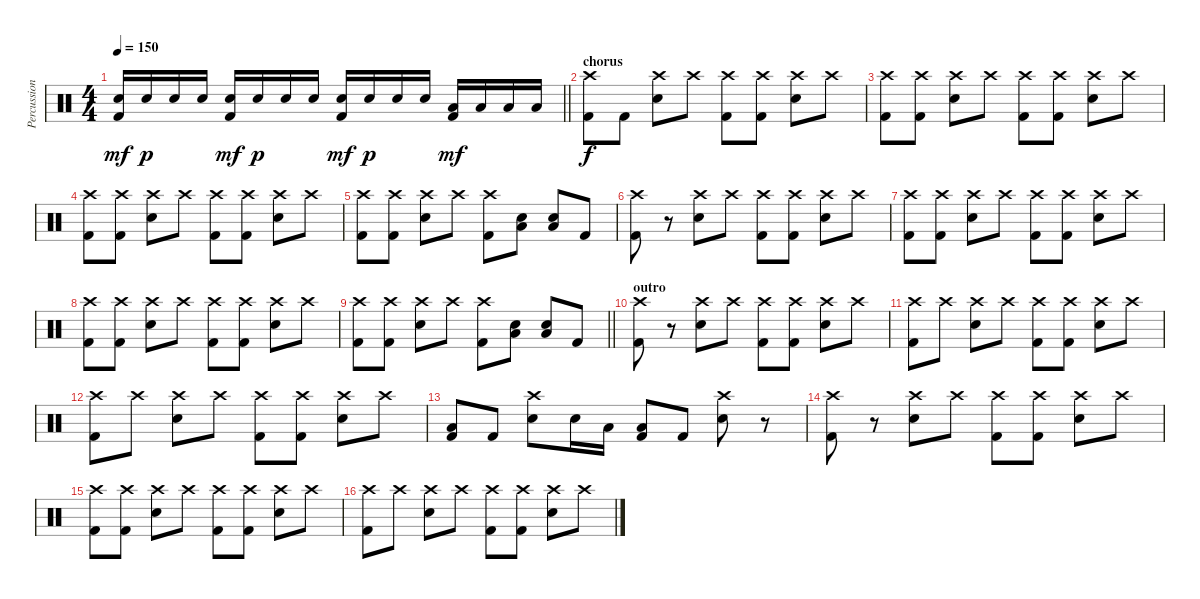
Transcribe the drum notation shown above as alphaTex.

\track ("Percussions" "Percussion") {instrument percussion}
\staff {score}
\articulation defaults
\ts (4 4)
\tempo 150
\clef neutral
\barLineRight lightlight
\ks c
("Snare (hit) 2" "Kick (hit) 2").16{dy mf} "Snare (hit) 2".16{dy p} "Snare (hit) 2".16 "Snare (hit) 2".16 ("Snare (hit) 2" "Kick (hit) 2").16{dy mf} "Snare (hit) 2".16{dy p} "Snare (hit) 2".16 "Snare (hit) 2".16 ("Snare (hit) 2" "Kick (hit) 2").16{dy mf} "Snare (hit) 2".16{dy p} "Snare (hit) 2".16 "Snare (hit) 2".16 ("Low Tom (hit)" "Kick (hit) 2").16{dy mf} "Low Tom (hit)".16 "Low Floor Tom (hit)".16 "Low Floor Tom (hit)".16 |
\section ("" "chorus")
("Crash high (hit)" "Kick (hit) 2").8{dy f} "Kick (hit) 2".8 ("Crash high (hit)" "Snare (hit) 2").8 "Crash high (hit)".8 ("Crash high (hit)" "Kick (hit) 2").8 ("Crash high (hit)" "Kick (hit) 2").8 ("Crash high (hit)" "Snare (hit) 2").8 "Crash high (hit)".8 |
("Crash high (hit)" "Kick (hit) 2").8 ("Crash high (hit)" "Kick (hit) 2").8 ("Crash high (hit)" "Snare (hit) 2").8 "Crash high (hit)".8 ("Crash high (hit)" "Kick (hit) 2").8 ("Crash high (hit)" "Kick (hit) 2").8 ("Crash high (hit)" "Snare (hit) 2").8 "Crash high (hit)".8 |
("Crash high (hit)" "Kick (hit) 2").8 ("Crash high (hit)" "Kick (hit) 2").8 ("Crash high (hit)" "Snare (hit) 2").8 "Crash high (hit)".8 ("Crash high (hit)" "Kick (hit) 2").8 ("Crash high (hit)" "Kick (hit) 2").8 ("Crash high (hit)" "Snare (hit) 2").8 "Crash high (hit)".8 |
("Crash high (hit)" "Kick (hit) 2").8 ("Crash high (hit)" "Kick (hit) 2").8 ("Crash high (hit)" "Snare (hit) 2").8 "Crash high (hit)".8 ("Crash high (hit)" "Kick (hit) 2").8 ("Snare (hit) 2" "Low Floor Tom (hit)").8 ("Snare (hit) 2" "Low Floor Tom (hit)").8 "Kick (hit) 2".8 |
("Crash high (hit)" "Kick (hit) 2").8 r.8 ("Crash high (hit)" "Snare (hit) 2").8 "Crash high (hit)".8 ("Crash high (hit)" "Kick (hit) 2").8 ("Crash high (hit)" "Kick (hit) 2").8 ("Crash high (hit)" "Snare (hit) 2").8 "Crash high (hit)".8 |
("Crash high (hit)" "Kick (hit) 2").8 ("Crash high (hit)" "Kick (hit) 2").8 ("Crash high (hit)" "Snare (hit) 2").8 "Crash high (hit)".8 ("Crash high (hit)" "Kick (hit) 2").8 ("Crash high (hit)" "Kick (hit) 2").8 ("Crash high (hit)" "Snare (hit) 2").8 "Crash high (hit)".8 |
("Crash high (hit)" "Kick (hit) 2").8 ("Crash high (hit)" "Kick (hit) 2").8 ("Crash high (hit)" "Snare (hit) 2").8 "Crash high (hit)".8 ("Crash high (hit)" "Kick (hit) 2").8 ("Crash high (hit)" "Kick (hit) 2").8 ("Crash high (hit)" "Snare (hit) 2").8 "Crash high (hit)".8 |
\barLineRight lightlight
("Crash high (hit)" "Kick (hit) 2").8 ("Crash high (hit)" "Kick (hit) 2").8 ("Crash high (hit)" "Snare (hit) 2").8 "Crash high (hit)".8 ("Crash high (hit)" "Kick (hit) 2").8 ("Snare (hit) 2" "Low Floor Tom (hit)").8 ("Snare (hit) 2" "Low Floor Tom (hit)").8 "Kick (hit) 2".8 |
\section ("" "outro")
("Crash high (hit)" "Kick (hit) 2").8 r.8 ("Crash high (hit)" "Snare (hit) 2").8 "Crash high (hit)".8 ("Crash high (hit)" "Kick (hit) 2").8 ("Crash high (hit)" "Kick (hit) 2").8 ("Crash high (hit)" "Snare (hit) 2").8 "Crash high (hit)".8 |
("Crash high (hit)" "Kick (hit) 2").8 "Crash high (hit)".8 ("Crash high (hit)" "Snare (hit) 2").8 "Crash high (hit)".8 ("Crash high (hit)" "Kick (hit) 2").8 ("Crash high (hit)" "Kick (hit) 2").8 ("Crash high (hit)" "Snare (hit) 2").8 "Crash high (hit)".8 |
("Crash high (hit)" "Kick (hit) 2").8 "Crash high (hit)".8 ("Crash high (hit)" "Snare (hit) 2").8 "Crash high (hit)".8 ("Crash high (hit)" "Kick (hit) 2").8 ("Crash high (hit)" "Kick (hit) 2").8 ("Crash high (hit)" "Snare (hit) 2").8 "Crash high (hit)".8 |
("Low Floor Tom (hit)" "Kick (hit) 2").8 "Kick (hit) 2".8 ("Crash high (hit)" "Snare (hit) 2").8 "Snare (hit) 2".16 "Low Tom (hit)".16 ("Low Floor Tom (hit)" "Kick (hit) 2").8 "Kick (hit) 2".8 ("Crash high (hit)" "Snare (hit) 2").8 r.8 |
("Crash high (hit)" "Kick (hit) 2").8 r.8 ("Crash high (hit)" "Snare (hit) 2").8 "Crash high (hit)".8 ("Crash high (hit)" "Kick (hit) 2").8 ("Crash high (hit)" "Kick (hit) 2").8 ("Crash high (hit)" "Snare (hit) 2").8 "Crash high (hit)".8 |
("Crash high (hit)" "Kick (hit) 2").8 ("Crash high (hit)" "Kick (hit) 2").8 ("Crash high (hit)" "Snare (hit) 2").8 "Crash high (hit)".8 ("Crash high (hit)" "Kick (hit) 2").8 ("Crash high (hit)" "Kick (hit) 2").8 ("Crash high (hit)" "Snare (hit) 2").8 "Crash high (hit)".8 |
("Crash high (hit)" "Kick (hit) 2").8 "Crash high (hit)".8 ("Crash high (hit)" "Snare (hit) 2").8 "Crash high (hit)".8 ("Crash high (hit)" "Kick (hit) 2").8 ("Crash high (hit)" "Kick (hit) 2").8 ("Crash high (hit)" "Snare (hit) 2").8 "Crash high (hit)".8
